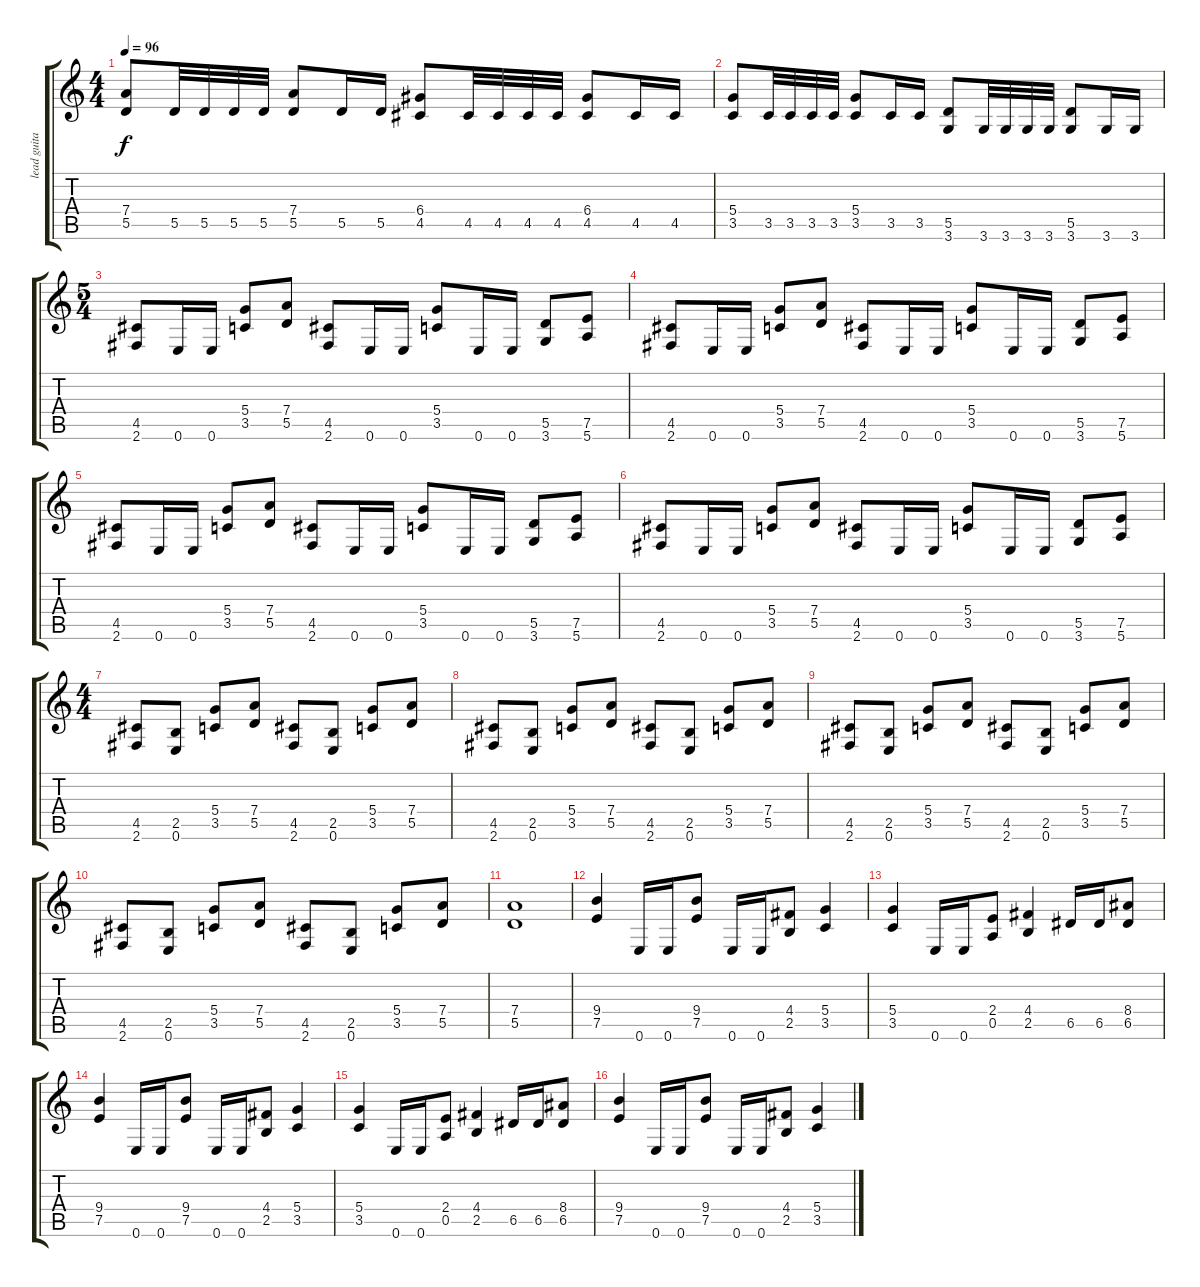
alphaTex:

\track ("lead guitar" "lead guita") {instrument distortionguitar}
\staff {score tabs}
\tuning (E4 B3 G3 D3 A2 E2) {hide}
\ts (4 4)
\tempo 96
\clef g2
\ks c
(7.4 5.5).8{dy f} 5.5.32 5.5.32 5.5.32 5.5.32 (7.4 5.5).8 5.5.16 5.5.16 (6.4 4.5).8 4.5.32 4.5.32 4.5.32 4.5.32 (6.4 4.5).8 4.5.16 4.5.16 |
(5.4 3.5).8 3.5.32 3.5.32 3.5.32 3.5.32 (5.4 3.5).8 3.5.16 3.5.16 (5.5 3.6).8 3.6.32 3.6.32 3.6.32 3.6.32 (5.5 3.6).8 3.6.16 3.6.16 |
\ts (5 4)
(4.5 2.6).8 0.6.16 0.6.16 (5.4 3.5).8 (7.4 5.5).8 (4.5 2.6).8 0.6.16 0.6.16 (5.4 3.5).8 0.6.16 0.6.16 (5.5 3.6).8 (7.5 5.6).8 |
(4.5 2.6).8 0.6.16 0.6.16 (5.4 3.5).8 (7.4 5.5).8 (4.5 2.6).8 0.6.16 0.6.16 (5.4 3.5).8 0.6.16 0.6.16 (5.5 3.6).8 (7.5 5.6).8 |
(4.5 2.6).8 0.6.16 0.6.16 (5.4 3.5).8 (7.4 5.5).8 (4.5 2.6).8 0.6.16 0.6.16 (5.4 3.5).8 0.6.16 0.6.16 (5.5 3.6).8 (7.5 5.6).8 |
(4.5 2.6).8 0.6.16 0.6.16 (5.4 3.5).8 (7.4 5.5).8 (4.5 2.6).8 0.6.16 0.6.16 (5.4 3.5).8 0.6.16 0.6.16 (5.5 3.6).8 (7.5 5.6).8 |
\ts (4 4)
(4.5 2.6).8 (2.5 0.6).8 (5.4 3.5).8 (7.4 5.5).8 (4.5 2.6).8 (2.5 0.6).8 (5.4 3.5).8 (7.4 5.5).8 |
(4.5 2.6).8 (2.5 0.6).8 (5.4 3.5).8 (7.4 5.5).8 (4.5 2.6).8 (2.5 0.6).8 (5.4 3.5).8 (7.4 5.5).8 |
(4.5 2.6).8 (2.5 0.6).8 (5.4 3.5).8 (7.4 5.5).8 (4.5 2.6).8 (2.5 0.6).8 (5.4 3.5).8 (7.4 5.5).8 |
(4.5 2.6).8 (2.5 0.6).8 (5.4 3.5).8 (7.4 5.5).8 (4.5 2.6).8 (2.5 0.6).8 (5.4 3.5).8 (7.4 5.5).8 |
(7.4 5.5).1 |
(9.4 7.5).4 0.6.16 0.6.16 (9.4 7.5).8 0.6.16 0.6.16 (4.4 2.5).8 (5.4 3.5).4 |
(5.4 3.5).4 0.6.16 0.6.16 (2.4 0.5).8 (4.4 2.5).4 6.5.16 6.5.16 (8.4 6.5).8 |
(9.4 7.5).4 0.6.16 0.6.16 (9.4 7.5).8 0.6.16 0.6.16 (4.4 2.5).8 (5.4 3.5).4 |
(5.4 3.5).4 0.6.16 0.6.16 (2.4 0.5).8 (4.4 2.5).4 6.5.16 6.5.16 (8.4 6.5).8 |
(9.4 7.5).4 0.6.16 0.6.16 (9.4 7.5).8 0.6.16 0.6.16 (4.4 2.5).8 (5.4 3.5).4
